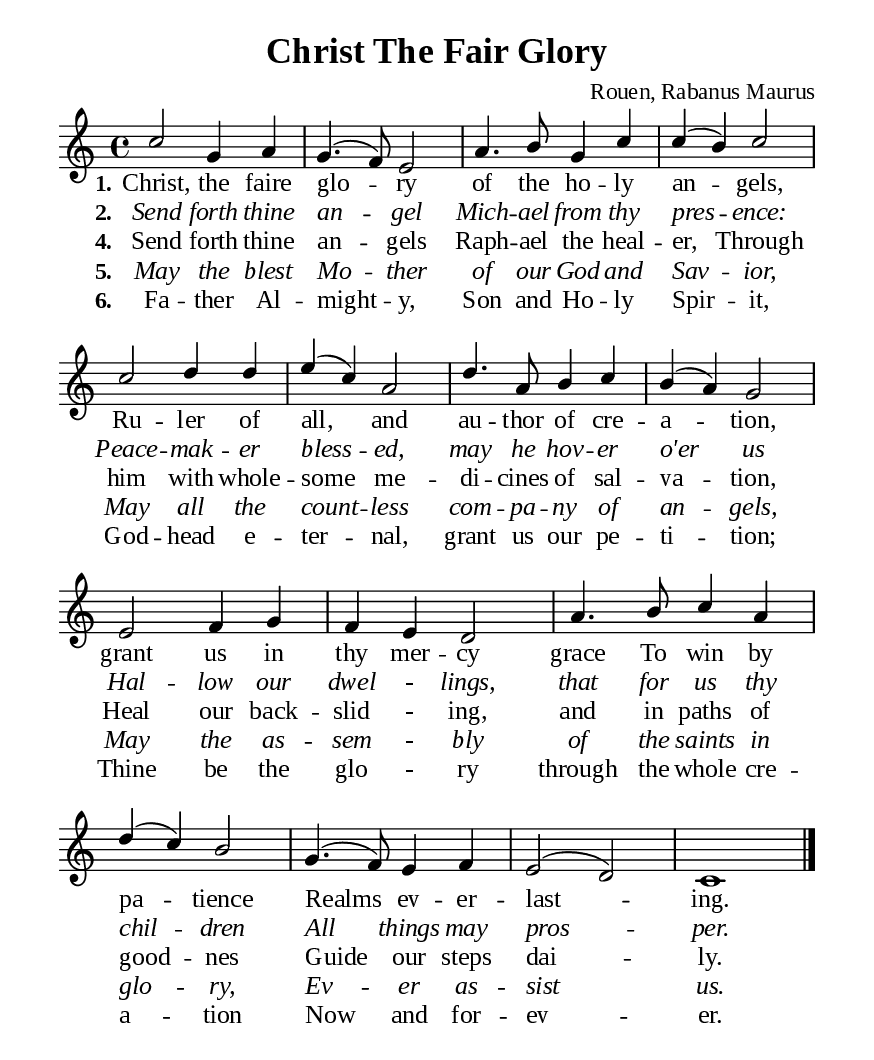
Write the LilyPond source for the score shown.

\version "2.18.2"

\header {
  title = "Christ The Fair Glory"
  composer = "Rouen, Rabanus Maurus"
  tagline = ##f
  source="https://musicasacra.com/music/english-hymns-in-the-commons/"
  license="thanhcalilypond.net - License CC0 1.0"
}

global= {
  \key c \major
  \time 4/4
  \override Score.BarNumber.break-visibility = ##(#f #f #f)
}

\paper {
  #(set-paper-size "a5")
  top-margin = 10\mm
  bottom-marign = 10\mm
  left-margin = 10\mm
  right-margin = 10\mm
  indent = #0
  #(define fonts
	 (make-pango-font-tree "Liberation Serif"
	 		       "Liberation Serif"
			       "Liberation Serif"
			       (/ 20 20)))
  system-system-spacing = #'((basic-distance . 3) (padding . 3))
}

printItalic = \with {
  \override LyricText.font-shape = #'italic
}

% Verse music
musicVerseSoprano = \relative c' {
  %{	01	%} c'2 g4 a |
  %{	02	%} g4. (f8) e2 |
  %{	03	%} a4. b8 g4 c |
  %{	04	%} c (b) c2 |
  %{	05	%} c2 d4 d |
  %{	06	%} e (c) a2 |
  %{	07	%} d4. a8 b4 c |
  %{	08	%} b (a) g2 |
  %{	09	%} e2 f4 g |
  %{	10	%} f e d2 |
  %{	11	%} a'4. b8 c4 a |
  %{	12	%} d (c) b2 |
  %{	13	%} g4. (f8) e4 f |
  %{	14	%} e2 (d) |
  %{	15	%} c1 \bar "|."
}

% Verse lyrics
verseOne = \lyricmode {
  \set stanza = #"1."
  Christ, the faire glo -- ry of the ho -- ly an -- gels,
  Ru -- ler of all, and au -- thor of cre -- a -- tion,
  grant us in thy mer -- cy grace
  To win by pa -- tience
  Realms ev -- er -- last -- ing.
}

verseTwo = \lyricmode {
  \set stanza = #"2."
  Send forth thine an -- gel Mich -- ael from thy pres -- ence:
  Peace -- mak -- er bless -- ed, may he hov -- er o'er us
  Hal -- low our dwel - lings, that for us thy chil -- dren
  All things may pros -- per.
}

verseFour = \lyricmode {
  \set stanza = #"4."
  Send forth thine an -- gels Raph -- ael the heal -- er,
  Through him with whole -- some me -- di -- cines of sal -- va -- tion,
  Heal our back -- slid - ing, and in paths of good -- nes
  Guide our steps dai -- ly.
}

verseFive = \lyricmode {
  \set stanza = #"5."
  May the blest Mo -- ther of our God and Sav -- ior,
  May all the count -- less com -- pa -- ny of an -- gels,
  May the as -- sem - bly of the saints in glo -- ry,
  Ev -- er as -- sist us.
}

verseSix = \lyricmode {
  \set stanza = #"6."
  Fa -- ther Al -- might -- y, Son and Ho -- ly Spir -- it,
  God -- head e -- ter -- nal, grant us our pe -- ti -- tion;
  Thine be the glo - ry through the whole cre -- a -- tion
  Now and for -- ev -- er.
}

% Layout
\score {
    \new ChoirStaff <<
      \new Staff <<
        \clef "treble"
        \new Voice = "sopranos" { \global \stemUp \slurUp \musicVerseSoprano }
      >>
      \new Lyrics \lyricsto sopranos \verseOne
      \new Lyrics \printItalic \lyricsto sopranos \verseTwo
      \new Lyrics \lyricsto sopranos \verseFour
      \new Lyrics \printItalic \lyricsto sopranos \verseFive
      \new Lyrics \lyricsto sopranos \verseSix
    >>
}
